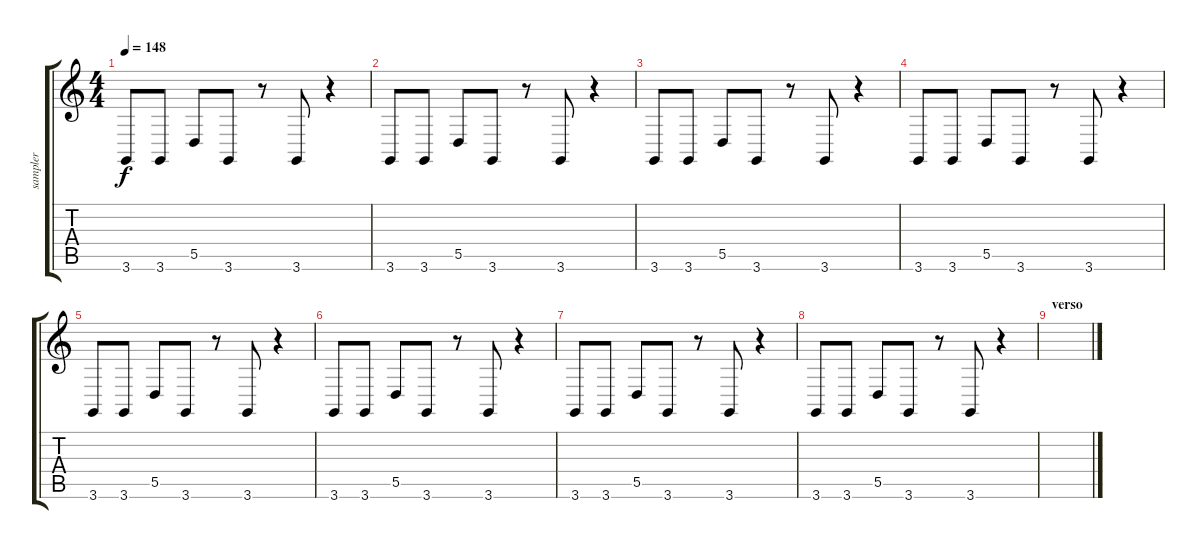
\track ("sampler" "sampler") {instrument lead2sawtooth}
\staff {score tabs}
\tuning (E4 B3 G3 D3 A2 E2) {hide}
\ts (4 4)
\tempo 148
\clef g2
\ks c
3.6.8{dy f} 3.6.8 5.5.8 3.6.8 r.8 3.6.8 r.4 |
3.6.8 3.6.8 5.5.8 3.6.8 r.8 3.6.8 r.4 |
3.6.8 3.6.8 5.5.8 3.6.8 r.8 3.6.8 r.4 |
3.6.8 3.6.8 5.5.8 3.6.8 r.8 3.6.8 r.4 |
3.6.8 3.6.8 5.5.8 3.6.8 r.8 3.6.8 r.4 |
3.6.8 3.6.8 5.5.8 3.6.8 r.8 3.6.8 r.4 |
3.6.8 3.6.8 5.5.8 3.6.8 r.8 3.6.8 r.4 |
3.6.8 3.6.8 5.5.8 3.6.8 r.8 3.6.8 r.4 |
\section ("" "verso")
